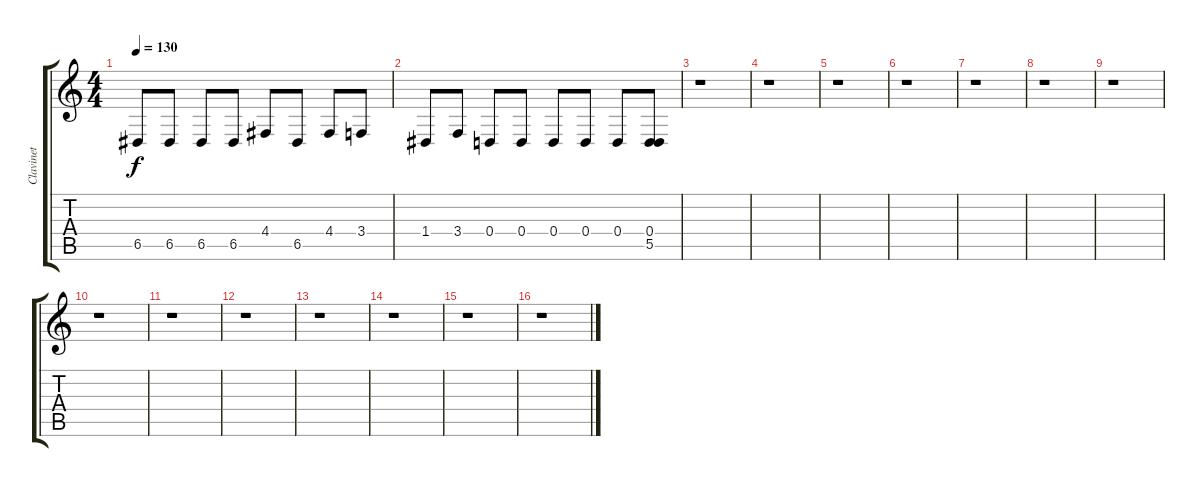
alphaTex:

\track ("Clavinet" "Clavinet") {instrument clavinet}
\staff {score tabs}
\tuning (E4 B3 G3 D3 A2 E2) {hide}
\ts (4 4)
\tempo 130
\clef g2
\ks c
6.5.8{dy f} 6.5.8 6.5.8 6.5.8 4.4.8 6.5.8 4.4.8 3.4.8 |
1.4.8 3.4.8 0.4.8 0.4.8 0.4.8 0.4.8 0.4.8 (0.4 5.5).8 |
r.1 |
r.1 |
r.1 |
r.1 |
r.1 |
r.1 |
r.1 |
r.1 |
r.1 |
r.1 |
r.1 |
r.1 |
r.1 |
r.1
